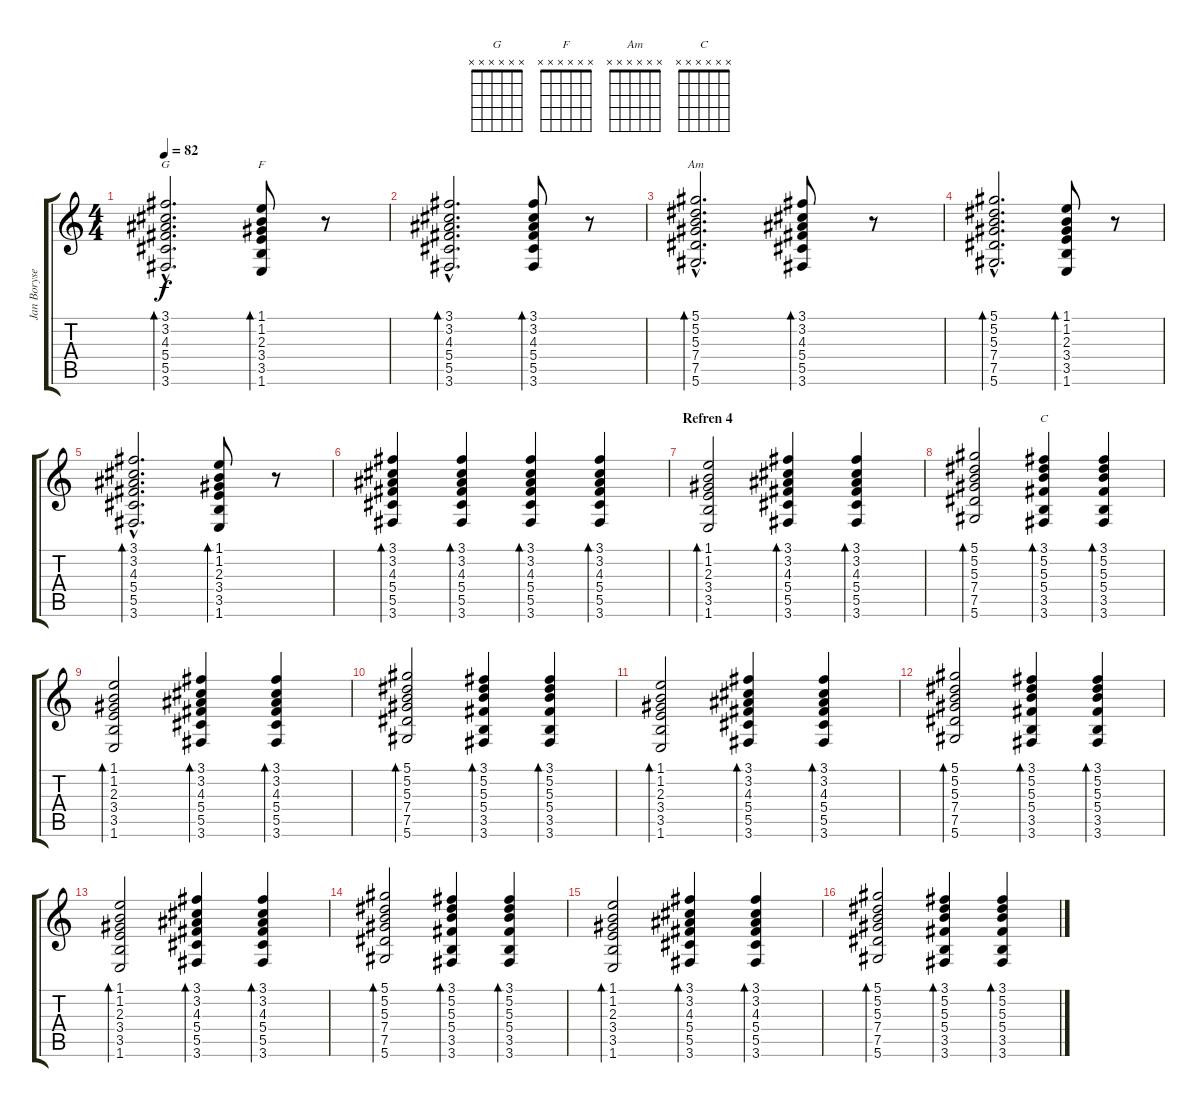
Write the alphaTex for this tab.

\track ("Jan Borysewicz/Edmund Stasiak" "Jan Boryse") {instrument electricguitarclean}
\staff {score tabs}
\tuning (Eb4 Bb3 Gb3 Db3 Ab2 Eb2) {hide}
\chord ("G" x x x x x x)
\chord ("F" x x x x x x)
\chord ("Am" x x x x x x)
\chord ("C" x x x x x x)
\ts (4 4)
\tempo 82
\clef g2
\ks c
(3.1{hac} 3.2{hac} 4.3{hac} 5.4{hac} 5.5{hac} 3.6{hac}).2{d bd 60 ch "G" dy f} (1.1 1.2 2.3 3.4 3.5 1.6).8{bd 60 ch "F"} r.8 |
(3.1{hac} 3.2{hac} 4.3{hac} 5.4{hac} 5.5{hac} 3.6{hac}).2{d bd 60} (3.1 3.2 4.3 5.4 5.5 3.6).8{bd 60} r.8 |
(5.1{hac} 5.2{hac} 5.3{hac} 7.4{hac} 7.5{hac} 5.6{hac}).2{d bd 60 ch "Am"} (3.1 3.2 4.3 5.4 5.5 3.6).8{bd 60} r.8 |
(5.1{hac} 5.2{hac} 5.3{hac} 7.4{hac} 7.5{hac} 5.6{hac}).2{d bd 60} (1.1 1.2 2.3 3.4 3.5 1.6).8{bd 60} r.8 |
(3.1{hac} 3.2{hac} 4.3{hac} 5.4{hac} 5.5{hac} 3.6{hac}).2{d bd 60} (1.1 1.2 2.3 3.4 3.5 1.6).8{bd 60} r.8 |
(3.1 3.2 4.3 5.4 5.5 3.6).4{bd 60} (3.1 3.2 4.3 5.4 5.5 3.6).4{bd 60} (3.1 3.2 4.3 5.4 5.5 3.6).4{bd 60} (3.1 3.2 4.3 5.4 5.5 3.6).4{bd 60} |
\section ("" "Refren 4")
(1.1 1.2 2.3 3.4 3.5 1.6).2{bd 60} (3.1 3.2 4.3 5.4 5.5 3.6).4{bd 60} (3.1 3.2 4.3 5.4 5.5 3.6).4{bd 60} |
(5.1 5.2 5.3 7.4 7.5 5.6).2{bd 60} (3.1 5.2 5.3 5.4 3.5 3.6).4{bd 60 ch "C"} (3.1 5.2 5.3 5.4 3.5 3.6).4{bd 60} |
(1.1 1.2 2.3 3.4 3.5 1.6).2{bd 60} (3.1 3.2 4.3 5.4 5.5 3.6).4{bd 60} (3.1 3.2 4.3 5.4 5.5 3.6).4{bd 60} |
(5.1 5.2 5.3 7.4 7.5 5.6).2{bd 60} (3.1 5.2 5.3 5.4 3.5 3.6).4{bd 60} (3.1 5.2 5.3 5.4 3.5 3.6).4{bd 60} |
(1.1 1.2 2.3 3.4 3.5 1.6).2{bd 60} (3.1 3.2 4.3 5.4 5.5 3.6).4{bd 60} (3.1 3.2 4.3 5.4 5.5 3.6).4{bd 60} |
(5.1 5.2 5.3 7.4 7.5 5.6).2{bd 60} (3.1 5.2 5.3 5.4 3.5 3.6).4{bd 60} (3.1 5.2 5.3 5.4 3.5 3.6).4{bd 60} |
(1.1 1.2 2.3 3.4 3.5 1.6).2{bd 60} (3.1 3.2 4.3 5.4 5.5 3.6).4{bd 60} (3.1 3.2 4.3 5.4 5.5 3.6).4{bd 60} |
(5.1 5.2 5.3 7.4 7.5 5.6).2{bd 60} (3.1 5.2 5.3 5.4 3.5 3.6).4{bd 60} (3.1 5.2 5.3 5.4 3.5 3.6).4{bd 60} |
(1.1 1.2 2.3 3.4 3.5 1.6).2{bd 60} (3.1 3.2 4.3 5.4 5.5 3.6).4{bd 60} (3.1 3.2 4.3 5.4 5.5 3.6).4{bd 60} |
(5.1 5.2 5.3 7.4 7.5 5.6).2{bd 60} (3.1 5.2 5.3 5.4 3.5 3.6).4{bd 60} (3.1 5.2 5.3 5.4 3.5 3.6).4{bd 60}
